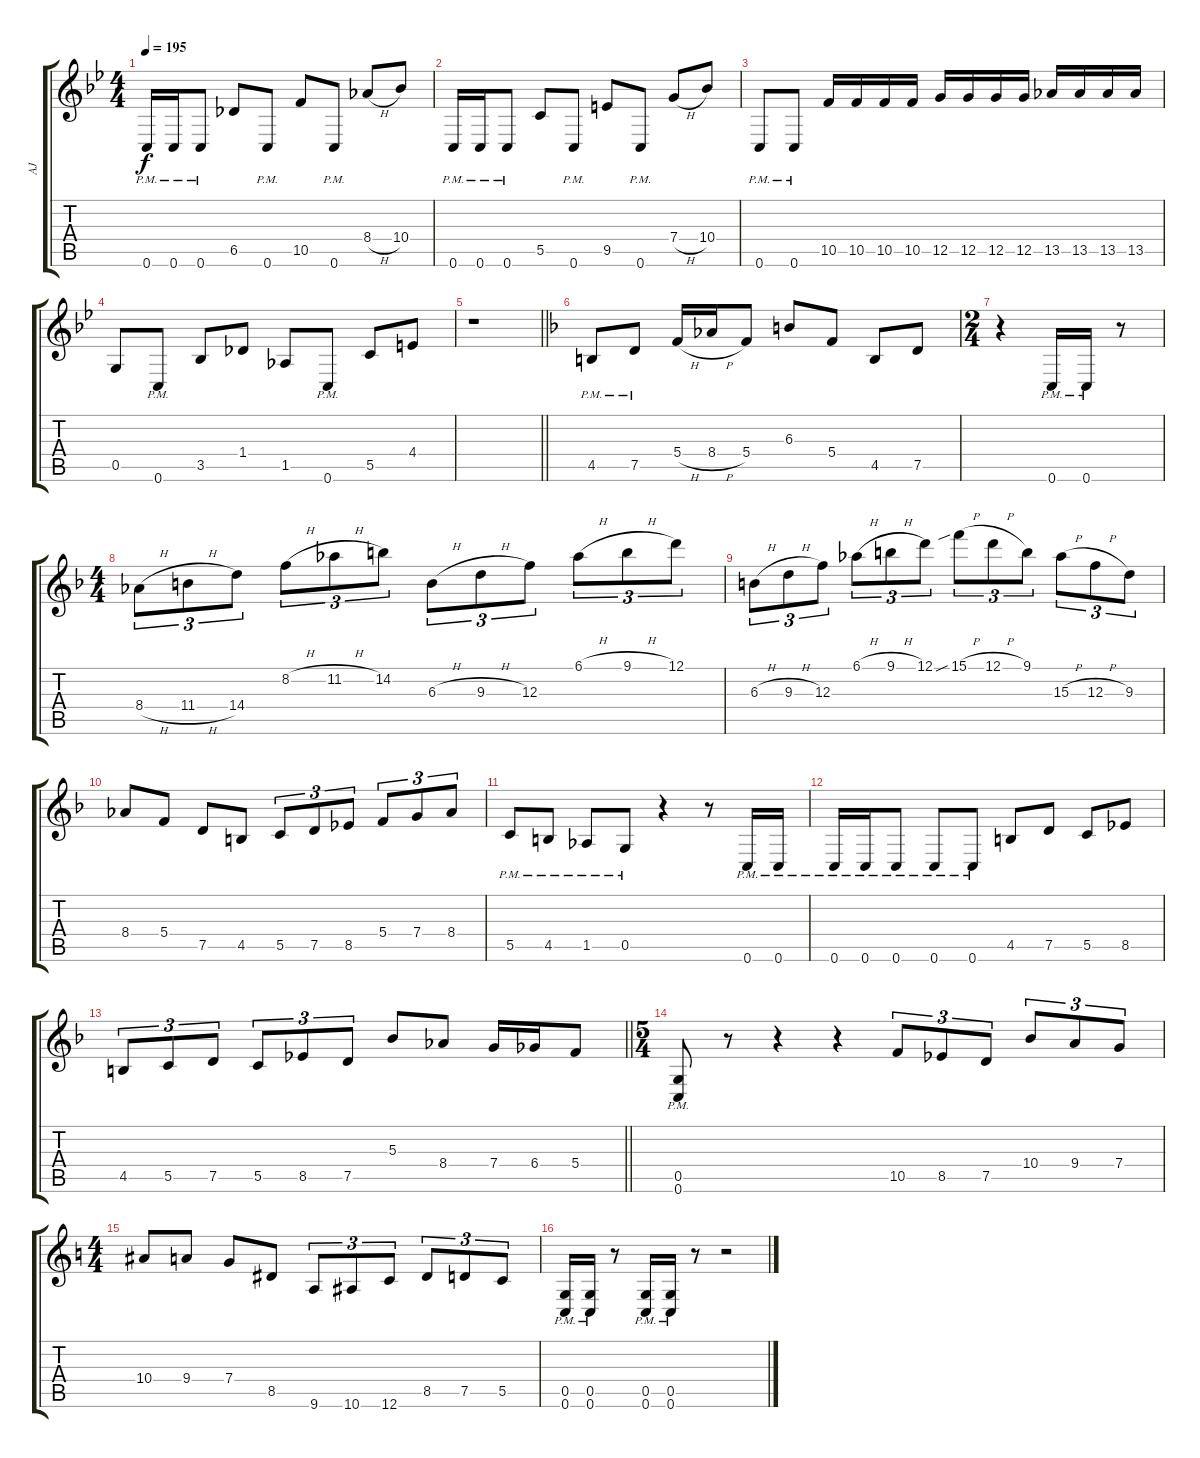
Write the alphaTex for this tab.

\track ("AJ" "AJ") {instrument overdrivenguitar}
\staff {score tabs}
\tuning (D4 A3 F3 C3 G2 C2) {hide}
\ts (4 4)
\tempo 195
\clef g2
\ks bb
0.6{pm}.16{dy f} 0.6{pm}.16 0.6{pm}.8 6.5.8 0.6{pm}.8 10.5.8 0.6{pm}.8 8.4{h}.8 10.4.8 |
0.6{pm}.16 0.6{pm}.16 0.6{pm}.8 5.5.8 0.6{pm}.8 9.5.8 0.6{pm}.8 7.4{h}.8 10.4.8 |
0.6{pm}.8 0.6{pm}.8 10.5.16 10.5.16 10.5.16 10.5.16 12.5.16 12.5.16 12.5.16 12.5.16 13.5.16 13.5.16 13.5.16 13.5.16 |
0.5.8 0.6{pm}.8 3.5.8 1.4.8 1.5.8 0.6{pm}.8 5.5.8 4.4.8 |
\barLineRight lightlight
r.1 |
\ks f
4.5{pm}.8 7.5{pm}.8 5.4{h}.16 8.4{h}.16 5.4.8 6.3.8 5.4.8 4.5.8 7.5.8 |
\ts (2 4)
r.4 0.6{pm}.16 0.6{pm}.16 r.8 |
\ts (4 4)
8.4{h}.8{tu (3 2)} 11.4{h}.8{tu (3 2)} 14.4.8{tu (3 2)} 8.2{h}.8{tu (3 2)} 11.2{h}.8{tu (3 2)} 14.2.8{tu (3 2)} 6.3{h}.8{tu (3 2)} 9.3{h}.8{tu (3 2)} 12.3.8{tu (3 2)} 6.1{h}.8{tu (3 2)} 9.1{h}.8{tu (3 2)} 12.1.8{tu (3 2)} |
6.3{h}.8{tu (3 2)} 9.3{h}.8{tu (3 2)} 12.3.8{tu (3 2)} 6.1{h}.8{tu (3 2)} 9.1{h}.8{tu (3 2)} 12.1.8{tu (3 2)} 15.1{sib h}.8{tu (3 2)} 12.1{h}.8{tu (3 2)} 9.1.8{tu (3 2)} 15.3{h}.8{tu (3 2)} 12.3{h}.8{tu (3 2)} 9.3.8{tu (3 2)} |
8.4.8 5.4.8 7.5.8 4.5.8 5.5.8{tu (3 2)} 7.5.8{tu (3 2)} 8.5.8{tu (3 2)} 5.4.8{tu (3 2)} 7.4.8{tu (3 2)} 8.4.8{tu (3 2)} |
5.5{pm}.8 4.5{pm}.8 1.5{pm}.8 0.5{pm}.8 r.4 r.8 0.6{pm}.16 0.6{pm}.16 |
0.6{pm}.16 0.6{pm}.16 0.6{pm}.8 0.6{pm}.8 0.6{pm}.8 4.5.8 7.5.8 5.5.8 8.5.8 |
\barLineRight lightlight
4.5.8{tu (3 2)} 5.5.8{tu (3 2)} 7.5.8{tu (3 2)} 5.5.8{tu (3 2)} 8.5.8{tu (3 2)} 7.5.8{tu (3 2)} 5.3.8 8.4.8 7.4.16 6.4.16 5.4.8 |
\ts (5 4)
(0.5{pm} 0.6{pm}).8 r.8 r.4 r.4 10.5.8{tu (3 2)} 8.5.8{tu (3 2)} 7.5.8{tu (3 2)} 10.4.8{tu (3 2)} 9.4.8{tu (3 2)} 7.4.8{tu (3 2)} |
\ts (4 4)
\ks c
10.4.8 9.4.8 7.4.8 8.5.8 9.6.8{tu (3 2)} 10.6.8{tu (3 2)} 12.6.8{tu (3 2)} 8.5.8{tu (3 2)} 7.5.8{tu (3 2)} 5.5.8{tu (3 2)} |
(0.5{pm} 0.6{pm}).16 (0.5{pm} 0.6{pm}).16 r.8 (0.5{pm} 0.6{pm}).16 (0.5{pm} 0.6{pm}).16 r.8 r.2
